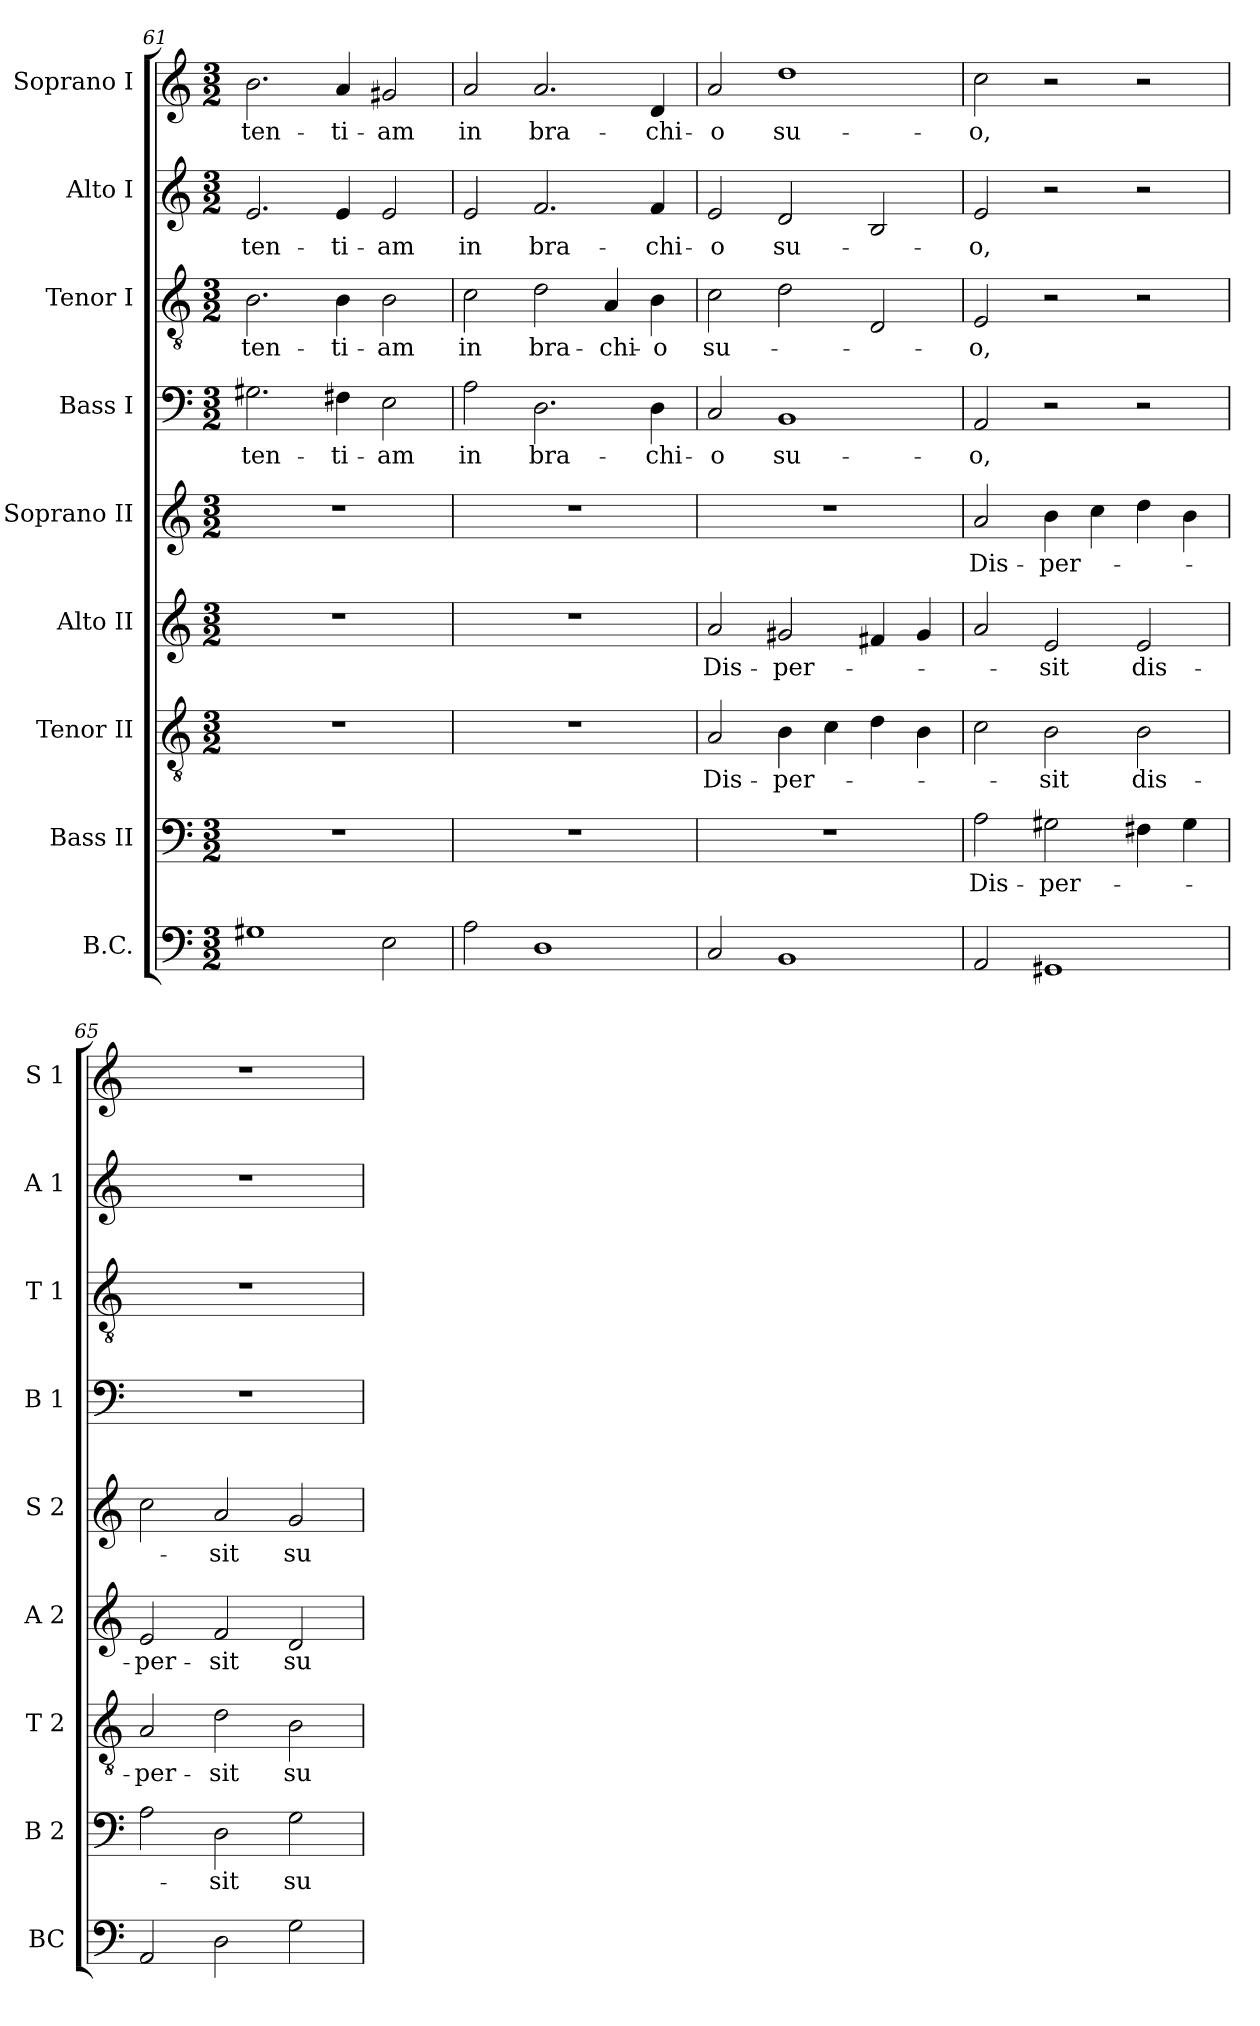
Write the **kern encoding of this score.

**kern	**kern	**text	**kern	**text	**kern	**text	**kern	**text	**kern	**text	**kern	**text	**kern	**text	**kern	**text
*part9	*part8	*part8	*part7	*part7	*part6	*part6	*part5	*part5	*part4	*part4	*part3	*part3	*part2	*part2	*part1	*part1
*staff9	*staff8	*staff8	*staff7	*staff7	*staff6	*staff6	*staff5	*staff5	*staff4	*staff4	*staff3	*staff3	*staff2	*staff2	*staff1	*staff1
*I"B.C.	*I"Bass II	*	*I"Tenor II	*	*I"Alto II	*	*I"Soprano II	*	*I"Bass I	*	*I"Tenor I	*	*I"Alto I	*	*I"Soprano I	*
*I'BC	*I'B 2	*	*I'T 2	*	*I'A 2	*	*I'S 2	*	*I'B 1	*	*I'T 1	*	*I'A 1	*	*I'S 1	*
*clefF4	*clefF4	*	*clefGv2	*	*clefG2	*	*clefG2	*	*clefF4	*	*clefGv2	*	*clefG2	*	*clefG2	*
*k[]	*k[]	*	*k[]	*	*k[]	*	*k[]	*	*k[]	*	*k[]	*	*k[]	*	*k[]	*
*C:	*C:	*	*C:	*	*C:	*	*C:	*	*C:	*	*C:	*	*C:	*	*C:	*
*M3/2	*M3/2	*	*M3/2	*	*M3/2	*	*M3/2	*	*M3/2	*	*M3/2	*	*M3/2	*	*M3/2	*
=61	=61	=61	=61	=61	=61	=61	=61	=61	=61	=61	=61	=61	=61	=61	=61	=61
!	!	!	!	!	!	!	!	!	!	!LO:LY:b	!	!LO:LY:b	!	!LO:LY:b	!	!LO:LY:b
1G#X	1.r	.	1.r	.	1.r	.	1.r	.	2.G#X\	-ten-	2.B\	-ten-	2.e/	-ten-	2.b\	-ten-
!	!	!	!	!	!	!	!	!	!	!LO:LY:b	!	!LO:LY:b	!	!LO:LY:b	!	!LO:LY:b
.	.	.	.	.	.	.	.	.	4F#X\	-ti-	4B\	-ti-	4e/	-ti-	4a/	-ti-
!	!	!	!	!	!	!	!	!	!	!LO:LY:b	!	!LO:LY:b	!	!LO:LY:b	!	!LO:LY:b
2E\	.	.	.	.	.	.	.	.	2E\	-am	2B\	-am	2e/	-am	2g#/	-am
=62	=62	=62	=62	=62	=62	=62	=62	=62	=62	=62	=62	=62	=62	=62	=62	=62
!	!	!	!	!	!	!	!	!	!	!LO:LY:b	!	!LO:LY:b	!	!LO:LY:b	!	!LO:LY:b
2A\	1.r	.	1.r	.	1.r	.	1.r	.	2A\	in	2c\	in	2e/	in	2a/	in
!	!	!	!	!	!	!	!	!	!	!LO:LY:b	!	!LO:LY:b	!	!LO:LY:b	!	!LO:LY:b
1D	.	.	.	.	.	.	.	.	2.D\	bra-	2d\	bra-	2.f/	bra-	2.a/	bra-
!	!	!	!	!	!	!	!	!	!	!	!	!LO:LY:b	!	!	!	!
.	.	.	.	.	.	.	.	.	.	.	4A/	-chi-	.	.	.	.
!	!	!	!	!	!	!	!	!	!	!LO:LY:b	!	!LO:LY:b	!	!LO:LY:b	!	!LO:LY:b
.	.	.	.	.	.	.	.	.	4D\	-chi-	4B\	-o	4f/	-chi-	4d/	-chi-
=63	=63	=63	=63	=63	=63	=63	=63	=63	=63	=63	=63	=63	=63	=63	=63	=63
!	!	!	!	!LO:LY:b	!	!LO:LY:b	!	!	!	!LO:LY:b	!	!LO:LY:b	!	!LO:LY:b	!	!LO:LY:b
2C/	1.r	.	2A/	Dis-	2a/	Dis-	1.r	.	2C/	-o	2c\	su-	2e/	-o	2a/	-o
!	!	!	!	!LO:LY:b	!	!LO:LY:b	!	!	!	!LO:LY:b	!	!	!	!LO:LY:b	!	!LO:LY:b
1BB	.	.	4B\	-per-	2g#X/	-per-	.	.	1BB	su-	2d\	.	2d/	su-	1dd	su-
.	.	.	4c\	.	.	.	.	.	.	.	.	.	.	.	.	.
.	.	.	4d\	.	4f#X/	.	.	.	.	.	2D/	.	2B/	.	.	.
.	.	.	4B\	.	4g#/	.	.	.	.	.	.	.	.	.	.	.
=64	=64	=64	=64	=64	=64	=64	=64	=64	=64	=64	=64	=64	=64	=64	=64	=64
!	!	!LO:LY:b	!	!	!	!	!	!LO:LY:b	!	!LO:LY:b	!	!LO:LY:b	!	!LO:LY:b	!	!LO:LY:b
2AA/	2A\	Dis-	2c\	.	2a/	.	2a/	Dis-	2AA/	-o,	2E/	-o,	2e/	-o,	2cc\	-o,
!	!	!LO:LY:b	!	!LO:LY:b	!	!LO:LY:b	!	!LO:LY:b	!	!	!	!	!	!	!	!
1GG#X	2G#X\	-per-	2B\	-sit	2e/	-sit	4b\	-per-	2r	.	2r	.	2r	.	2r	.
.	.	.	.	.	.	.	4cc\	.	.	.	.	.	.	.	.	.
!	!	!	!	!LO:LY:b	!	!LO:LY:b	!	!	!	!	!	!	!	!	!	!
.	4F#X\	.	2B\	dis-	2e/	dis-	4dd\	.	2r	.	2r	.	2r	.	2r	.
.	4G#\	.	.	.	.	.	4b\	.	.	.	.	.	.	.	.	.
=65	=65	=65	=65	=65	=65	=65	=65	=65	=65	=65	=65	=65	=65	=65	=65	=65
!	!	!	!	!LO:LY:b	!	!LO:LY:b	!	!	!	!	!	!	!	!	!	!
2AA/	2A\	.	2A/	-per-	2e/	-per-	2cc\	.	1.r	.	1.r	.	1.r	.	1.r	.
!	!	!LO:LY:b	!	!LO:LY:b	!	!LO:LY:b	!	!LO:LY:b	!	!	!	!	!	!	!	!
2D\	2D\	-sit	2d\	-sit	2f/	-sit	2a/	-sit	.	.	.	.	.	.	.	.
!	!	!LO:LY:b	!	!LO:LY:b	!	!LO:LY:b	!	!LO:LY:b	!	!	!	!	!	!	!	!
2G\	2G\	su-	2B\	su-	2d/	su-	2g/	su-	.	.	.	.	.	.	.	.
=	=	=	=	=	=	=	=	=	=	=	=	=	=	=	=	=
*-	*-	*-	*-	*-	*-	*-	*-	*-	*-	*-	*-	*-	*-	*-	*-	*-
